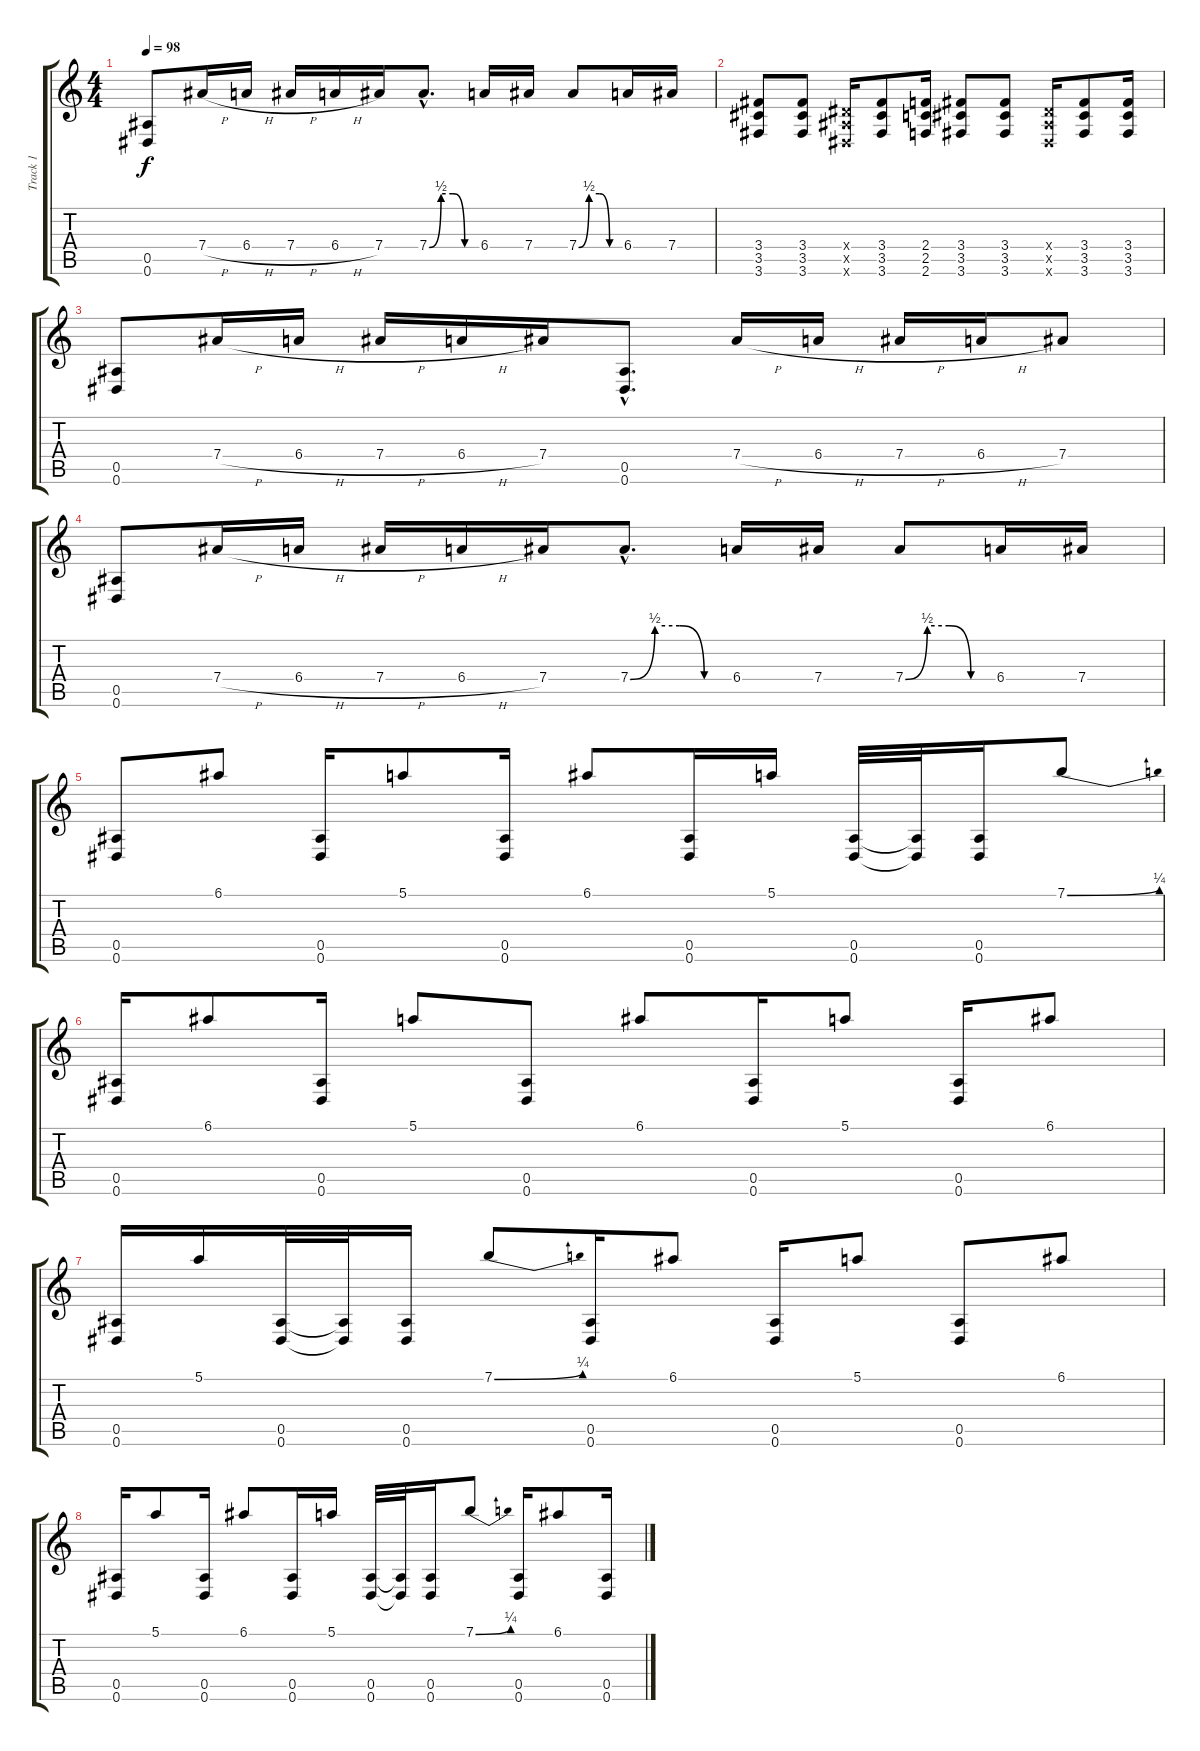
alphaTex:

\track ("Track 1" "Track 1") {instrument distortionguitar}
\staff {score tabs}
\tuning (E4 B3 G3 Eb3 Bb2 Eb2) {hide}
\ts (4 4)
\tempo 98
\clef g2
\ks c
(0.5 0.6).8{dy f} 7.4{h}.16 6.4{h}.16 7.4{h}.16 6.4{h}.16 7.4.16 7.4{be (custom 0 0 15 2 30 2 45 0 60 0) hac}.8{d} 6.4.16 7.4.16 7.4{be (custom 0 0 15 2 30 2 45 0 60 0)}.8 6.4.16 7.4.16 |
(3.4 3.5 3.6).8 (3.4 3.5 3.6).8 (0.4{x} 0.5{x} 0.6{x}).16 (3.4 3.5 3.6).8 (2.4 2.5 2.6).16 (3.4 3.5 3.6).8 (3.4 3.5 3.6).8 (0.4{x} 0.5{x} 0.6{x}).16 (3.4 3.5 3.6).8 (3.4 3.5 3.6).16 |
(0.5 0.6).8 7.4{h}.16 6.4{h}.16 7.4{h}.16 6.4{h}.16 7.4.16 (0.5{hac} 0.6{hac}).8{d} 7.4{h}.16 6.4{h}.16 7.4{h}.16 6.4{h}.16 7.4.8 |
(0.5 0.6).8 7.4{h}.16 6.4{h}.16 7.4{h}.16 6.4{h}.16 7.4.16 7.4{be (custom 0 0 15 2 30 2 45 0 60 0) hac}.8{d} 6.4.16 7.4.16 7.4{be (custom 0 0 15 2 30 2 45 0 60 0)}.8 6.4.16 7.4.16 |
(0.5 0.6).8 6.1.8 (0.5 0.6).16 5.1.8 (0.5 0.6).16 6.1.8 (0.5 0.6).16 5.1.16 (0.5 0.6).32 (0.5{t} 0.6{t}).32 (0.5 0.6).16 7.1{be (bend 0 0 60 1)}.8 |
(0.5 0.6).16 6.1.8 (0.5 0.6).16 5.1.8 (0.5 0.6).8 6.1.8 (0.5 0.6).16 5.1.8 (0.5 0.6).16 6.1.8 |
(0.5 0.6).16 5.1.16 (0.5 0.6).32 (0.5{t} 0.6{t}).32 (0.5 0.6).16 7.1{be (bend 0 0 60 1)}.8 (0.5 0.6).16 6.1.8 (0.5 0.6).16 5.1.8 (0.5 0.6).8 6.1.8 |
(0.5 0.6).16 5.1.8 (0.5 0.6).16 6.1.8 (0.5 0.6).16 5.1.16 (0.5 0.6).32 (0.5{t} 0.6{t}).32 (0.5 0.6).16 7.1{be (bend 0 0 60 1)}.8 (0.5 0.6).16 6.1.8 (0.5 0.6).16
